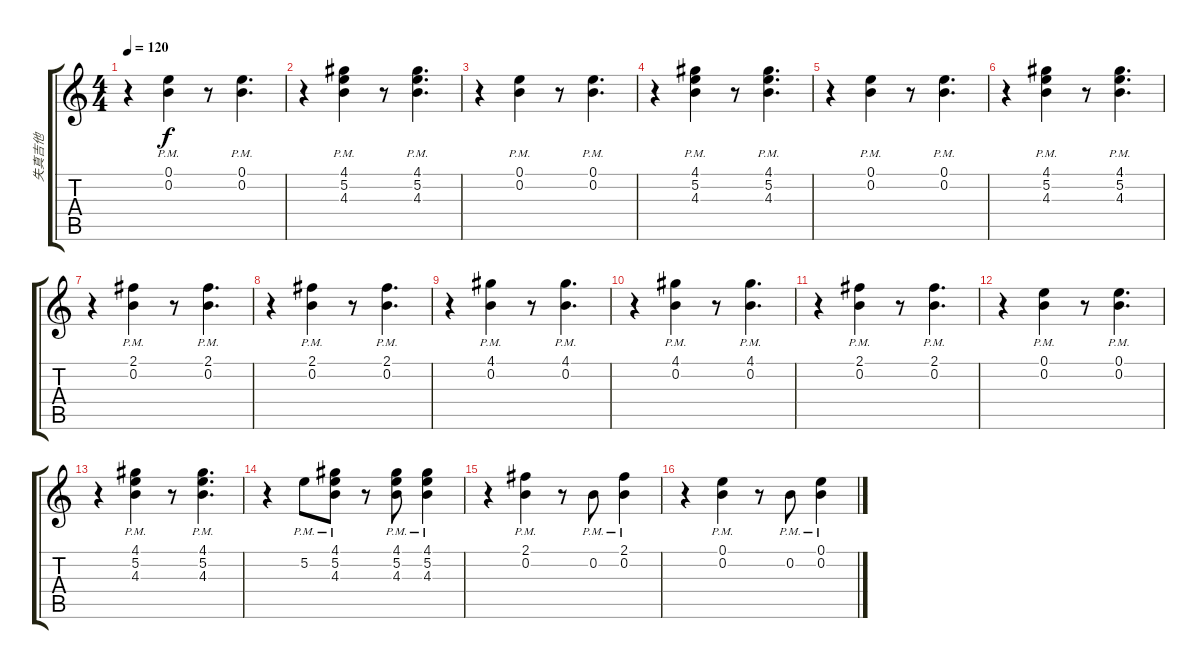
\track ("失真吉他" "失真吉他") {instrument distortionguitar}
\staff {score tabs}
\tuning (E4 B3 G3 D3 A2 E2) {hide}
\ts (4 4)
\tempo 120
\clef g2
\ks c
r.4{dy f} (0.1{pm} 0.2{pm}).4 r.8 (0.1{pm} 0.2{pm}).4{d} |
r.4 (4.1{pm} 5.2{pm} 4.3{pm}).4 r.8 (4.1{pm} 5.2{pm} 4.3{pm}).4{d} |
r.4 (0.1{pm} 0.2{pm}).4 r.8 (0.1{pm} 0.2{pm}).4{d} |
r.4 (4.1{pm} 5.2{pm} 4.3{pm}).4 r.8 (4.1{pm} 5.2{pm} 4.3{pm}).4{d} |
r.4 (0.1{pm} 0.2{pm}).4 r.8 (0.1{pm} 0.2{pm}).4{d} |
r.4 (4.1{pm} 5.2{pm} 4.3{pm}).4 r.8 (4.1{pm} 5.2{pm} 4.3{pm}).4{d} |
r.4 (2.1{pm} 0.2{pm}).4 r.8 (2.1{pm} 0.2{pm}).4{d} |
r.4 (2.1{pm} 0.2{pm}).4 r.8 (2.1{pm} 0.2{pm}).4{d} |
r.4 (4.1{pm} 0.2{pm}).4 r.8 (4.1{pm} 0.2{pm}).4{d} |
r.4 (4.1{pm} 0.2{pm}).4 r.8 (4.1{pm} 0.2{pm}).4{d} |
r.4 (2.1{pm} 0.2{pm}).4 r.8 (2.1{pm} 0.2{pm}).4{d} |
r.4 (0.1{pm} 0.2{pm}).4 r.8 (0.1{pm} 0.2{pm}).4{d} |
r.4 (4.1{pm} 5.2{pm} 4.3{pm}).4 r.8 (4.1{pm} 5.2{pm} 4.3{pm}).4{d} |
r.4 5.2{pm}.8 (4.1{pm} 5.2{pm} 4.3{pm}).8 r.8 (4.1{pm} 5.2{pm} 4.3{pm}).8 (4.1{pm} 5.2{pm} 4.3{pm}).4 |
r.4 (2.1{pm} 0.2{pm}).4 r.8 0.2{pm}.8 (2.1{pm} 0.2{pm}).4 |
r.4 (0.1{pm} 0.2{pm}).4 r.8 0.2{pm}.8 (0.1{pm} 0.2{pm}).4
